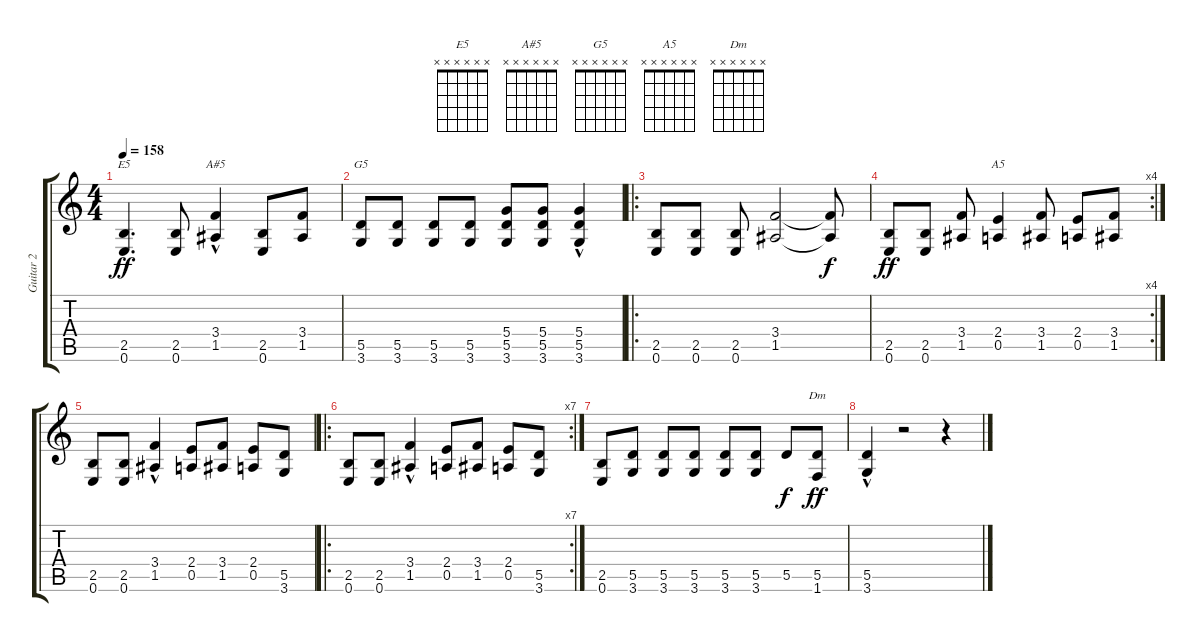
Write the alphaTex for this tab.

\track ("Guitar 2" "Guitar 2") {instrument overdrivenguitar}
\staff {score tabs}
\tuning (E4 B3 G3 D3 A2 E2) {hide}
\chord ("E5" x x x x x x) {firstfret 0}
\chord ("A#5" x x x x x x) {firstfret 0}
\chord ("G5" x x x x x x) {firstfret 0}
\chord ("A5" x x x x x x) {firstfret 0}
\chord ("Dm" x x x x x x) {firstfret 0}
\ts (4 4)
\tempo 158
\clef g2
\ks c
(2.5 0.6).4{d ch "E5" dy ff} (2.5 0.6).8 (3.4{hac} 1.5{hac}).4{ch "A#5"} (2.5 0.6).8 (3.4 1.5).8 |
(5.5 3.6).8{ch "G5"} (5.5 3.6).8 (5.5 3.6).8 (5.5 3.6).8 (5.4 5.5 3.6).8 (5.4 5.5 3.6).8 (5.4 5.5 3.6{hac}).4 |
\ro
(2.5 0.6).8 (2.5 0.6).8 (2.5 0.6).8 (3.4 1.5).2 (3.4{t} 1.5{t}).8{dy f} |
\rc 4
(2.5 0.6).8{dy ff} (2.5 0.6).8 (3.4 1.5).8 (2.4 0.5).4{ch "A5"} (3.4 1.5).8 (2.4 0.5).8 (3.4 1.5).8 |
(2.5 0.6).8 (2.5 0.6).8 (3.4{hac} 1.5{hac}).4 (2.4 0.5).8 (3.4 1.5).8 (2.4 0.5).8 (5.5 3.6).8 |
\ro
\rc 7
(2.5 0.6).8 (2.5 0.6).8 (3.4{hac} 1.5{hac}).4 (2.4 0.5).8 (3.4 1.5).8 (2.4 0.5).8 (5.5 3.6).8 |
(2.5 0.6).8 (5.5 3.6).8 (5.5 3.6).8 (5.5 3.6).8 (5.5 3.6).8 (5.5 3.6).8 5.5.8{dy f} (5.5 1.6).8{ch "Dm" dy ff} |
(5.5 3.6{hac}).4 r.2 r.4
